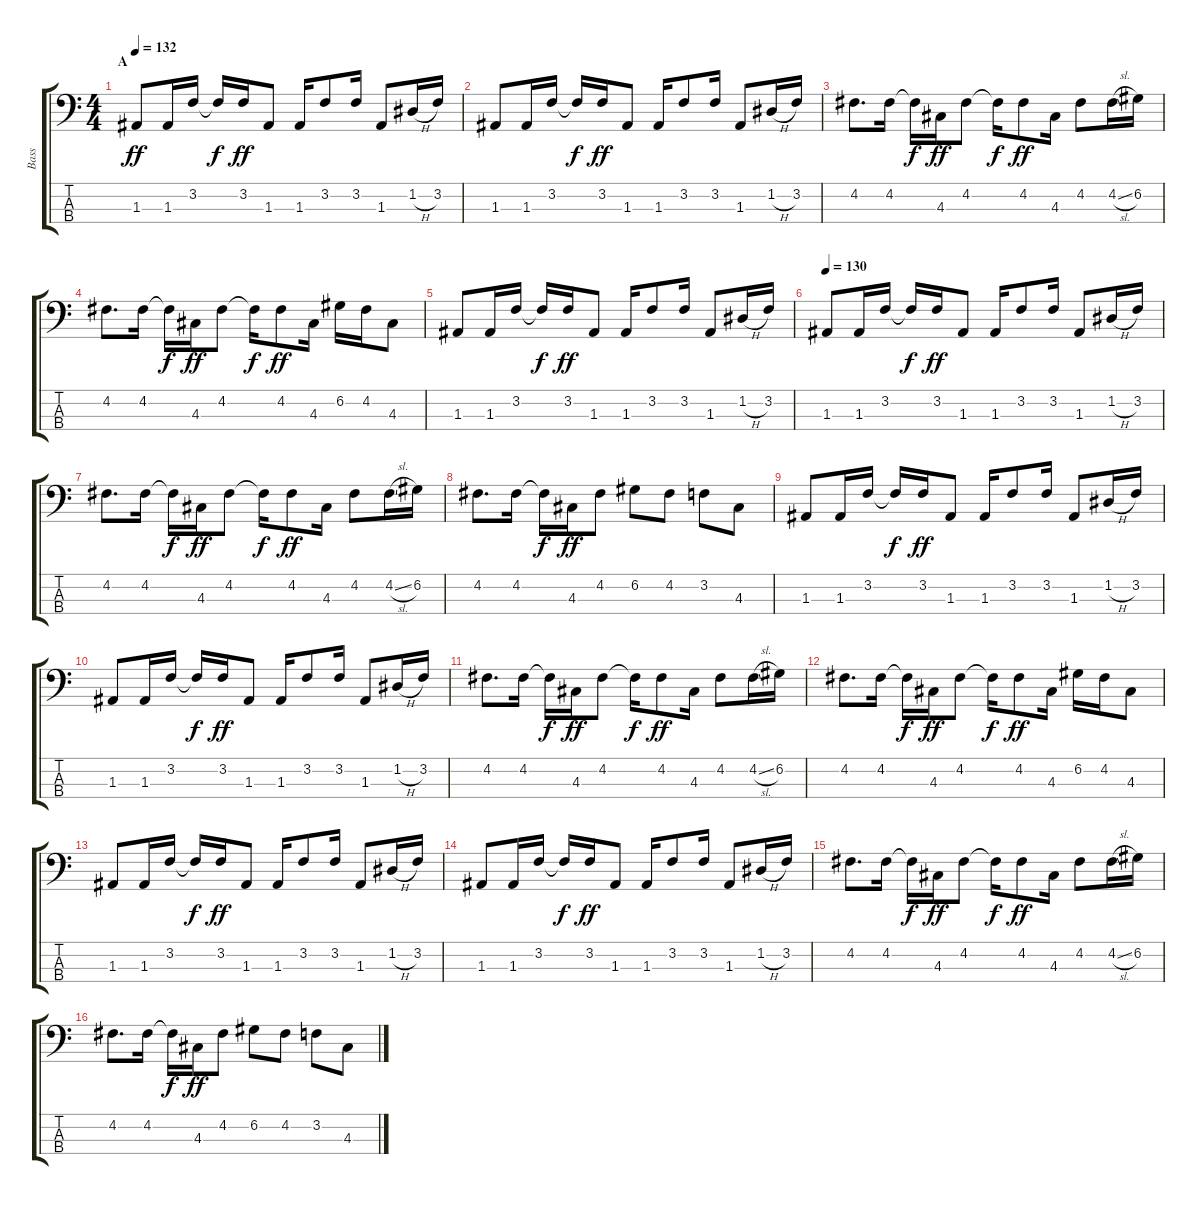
\track ("Bass" "Bass") {instrument electricbassfinger}
\staff {score tabs}
\tuning (G2 D2 A1 E1) {hide}
\ts (4 4)
\section ("" "A")
\tempo 132
\clef f4
\ks c
1.3.8{dy ff} 1.3.16 3.2.16 3.2{t}.16{dy f} 3.2.16{dy ff} 1.3.8 1.3.16 3.2.8 3.2.16 1.3.8 1.2{h}.16 3.2.16 |
1.3.8 1.3.16 3.2.16 3.2{t}.16{dy f} 3.2.16{dy ff} 1.3.8 1.3.16 3.2.8 3.2.16 1.3.8 1.2{h}.16 3.2.16 |
4.2.8{d} 4.2.16 4.2{t}.16{dy f} 4.3.16{dy ff} 4.2.8 4.2{t}.16{dy f} 4.2.8{dy ff} 4.3.16 4.2.8 4.2{sl}.16 6.2.16 |
4.2.8{d} 4.2.16 4.2{t}.16{dy f} 4.3.16{dy ff} 4.2.8 4.2{t}.16{dy f} 4.2.8{dy ff} 4.3.16 6.2.16 4.2.16 4.3.8 |
1.3.8 1.3.16 3.2.16 3.2{t}.16{dy f} 3.2.16{dy ff} 1.3.8 1.3.16 3.2.8 3.2.16 1.3.8 1.2{h}.16 3.2.16 |
\tempo 130
1.3.8 1.3.16 3.2.16 3.2{t}.16{dy f} 3.2.16{dy ff} 1.3.8 1.3.16 3.2.8 3.2.16 1.3.8 1.2{h}.16 3.2.16 |
4.2.8{d} 4.2.16 4.2{t}.16{dy f} 4.3.16{dy ff} 4.2.8 4.2{t}.16{dy f} 4.2.8{dy ff} 4.3.16 4.2.8 4.2{sl}.16 6.2.16 |
4.2.8{d} 4.2.16 4.2{t}.16{dy f} 4.3.16{dy ff} 4.2.8 6.2.8 4.2.8 3.2.8 4.3.8 |
1.3.8 1.3.16 3.2.16 3.2{t}.16{dy f} 3.2.16{dy ff} 1.3.8 1.3.16 3.2.8 3.2.16 1.3.8 1.2{h}.16 3.2.16 |
1.3.8 1.3.16 3.2.16 3.2{t}.16{dy f} 3.2.16{dy ff} 1.3.8 1.3.16 3.2.8 3.2.16 1.3.8 1.2{h}.16 3.2.16 |
4.2.8{d} 4.2.16 4.2{t}.16{dy f} 4.3.16{dy ff} 4.2.8 4.2{t}.16{dy f} 4.2.8{dy ff} 4.3.16 4.2.8 4.2{sl}.16 6.2.16 |
4.2.8{d} 4.2.16 4.2{t}.16{dy f} 4.3.16{dy ff} 4.2.8 4.2{t}.16{dy f} 4.2.8{dy ff} 4.3.16 6.2.16 4.2.16 4.3.8 |
1.3.8 1.3.16 3.2.16 3.2{t}.16{dy f} 3.2.16{dy ff} 1.3.8 1.3.16 3.2.8 3.2.16 1.3.8 1.2{h}.16 3.2.16 |
1.3.8 1.3.16 3.2.16 3.2{t}.16{dy f} 3.2.16{dy ff} 1.3.8 1.3.16 3.2.8 3.2.16 1.3.8 1.2{h}.16 3.2.16 |
4.2.8{d} 4.2.16 4.2{t}.16{dy f} 4.3.16{dy ff} 4.2.8 4.2{t}.16{dy f} 4.2.8{dy ff} 4.3.16 4.2.8 4.2{sl}.16 6.2.16 |
4.2.8{d} 4.2.16 4.2{t}.16{dy f} 4.3.16{dy ff} 4.2.8 6.2.8 4.2.8 3.2.8 4.3.8
